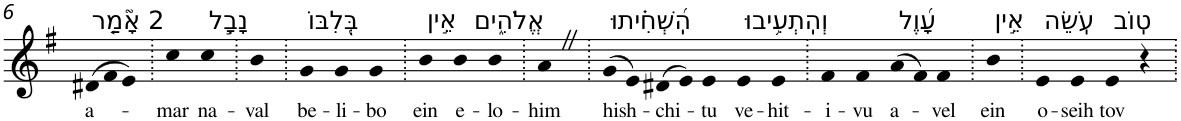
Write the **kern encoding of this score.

**kern	**text
*part1	*part1
*staff1	*staff1
*I"Piano	*
*I'Pno	*
!!LO:PB:g=z
*clefG2	*
*k[f#]	*
*G:	*
*Xtuplet	*
=6	=6
!LO:TX:a:t=2 אָ֘מַ֤ר	!
!	!LO:LY:b
(>12d#X	a-
12f#	.
12e)	.
=7.	=7.
!	!LO:LY:b
4cc	-mar
!LO:TX:a:t=נָבָ֣ל	!
!	!LO:LY:b
4cc	na-
=8.	=8.
!	!LO:LY:b
4b	-val
=9.	=9.
!LO:TX:a:t=בְּ֭לִבּוֹ	!
!	!LO:LY:b
4g	be-
!	!LO:LY:b
4g	-li-
!	!LO:LY:b
4g	-bo
=10.	=10.
!LO:TX:a:t=אֵ֣ין	!
!	!LO:LY:b
4b	ein
!LO:TX:a:t=אֱלֹהִ֑ים	!
!	!LO:LY:b
4b	e-
!	!LO:LY:b
4b	-lo-
=11.	=11.
!	!LO:LY:b
4aZ	-him
=12.	=12.
!LO:TX:a:t=הִֽ֝שְׁחִ֗יתוּ	!
!	!LO:LY:b
(>8g	hish-
8e)	.
!	!LO:LY:b
(>8d#X	-chi-
8e)	.
!	!LO:LY:b
4e	-tu
!LO:TX:a:t=וְהִֽתְעִ֥יבוּ	!
!	!LO:LY:b
4e	ve-
!	!LO:LY:b
4e	-hit-
=13.	=13.
!	!LO:LY:b
4f#	-i-
!	!LO:LY:b
4f#	-vu
!LO:TX:a:t=עָ֝וֶל	!
!	!LO:LY:b
(>8a	a-
8f#)	.
!	!LO:LY:b
4f#	-vel
=14.	=14.
!LO:TX:a:t=אֵ֣ין	!
!	!LO:LY:b
4b	ein
=15.	=15.
!LO:TX:a:t=עֹֽשֵׂה	!
!	!LO:LY:b
4e	o-
!	!LO:LY:b
4e	-seih
!LO:TX:a:t=טֽוֹב	!
!	!LO:LY:b
4e	tov
4r	.
=.	=.
*-	*-
